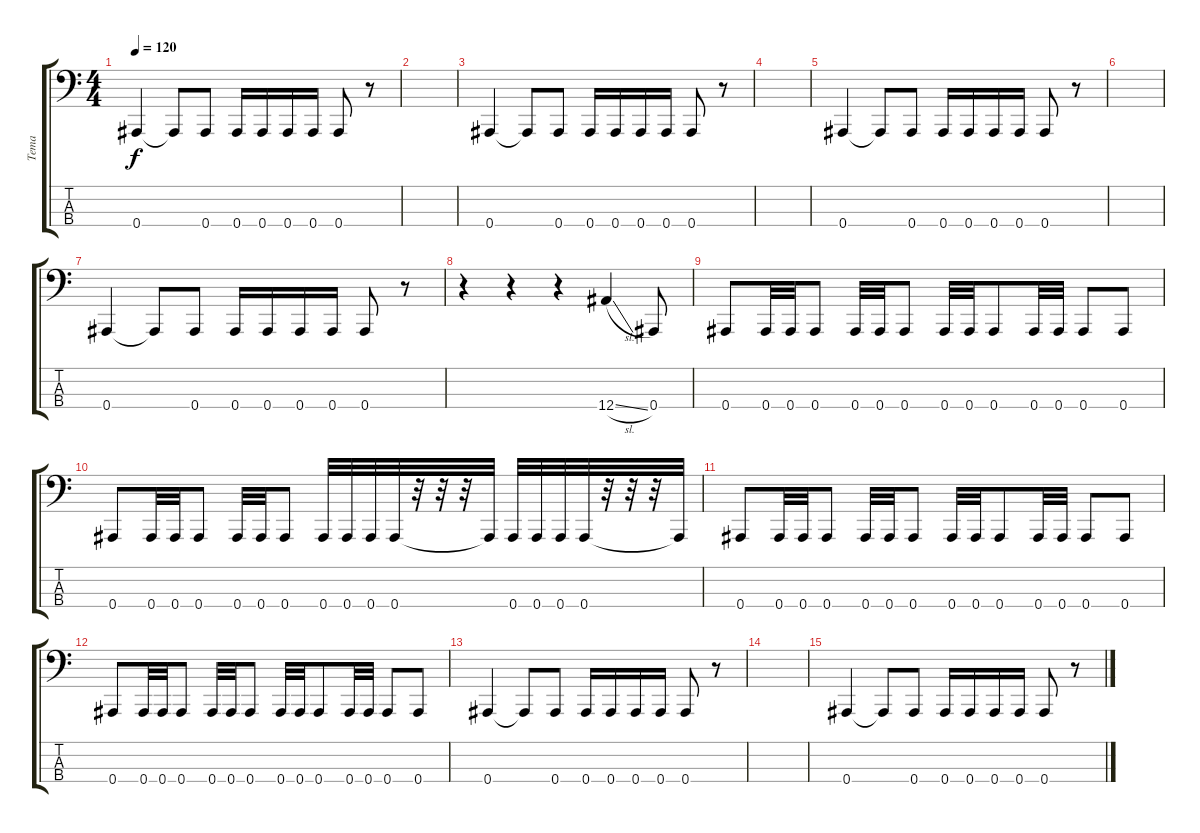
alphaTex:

\track ("Tema" "Tema") {instrument electricbassfinger}
\staff {score tabs}
\tuning (Eb2 Bb1 F1 Bb0) {hide}
\ts (4 4)
\tempo 120
\clef f4
\ks c
0.4.4{dy f} 0.4{t}.8 0.4.8 0.4.16 0.4.16 0.4.16 0.4.16 0.4.8 r.8 |
|
0.4.4 0.4{t}.8 0.4.8 0.4.16 0.4.16 0.4.16 0.4.16 0.4.8 r.8 |
|
0.4.4 0.4{t}.8 0.4.8 0.4.16 0.4.16 0.4.16 0.4.16 0.4.8 r.8 |
|
0.4.4 0.4{t}.8 0.4.8 0.4.16 0.4.16 0.4.16 0.4.16 0.4.8 r.8 |
r.4 r.4 r.4 12.4{sl}.4 0.4.8 |
0.4.8 0.4.32 0.4.32 0.4.8 0.4.32 0.4.32 0.4.8 0.4.32 0.4.32 0.4.8 0.4.32 0.4.32 0.4.8 0.4.8 |
0.4.8 0.4.32 0.4.32 0.4.8 0.4.32 0.4.32 0.4.8 0.4.32 0.4.32 0.4.32 0.4.32 r.32 r.32 r.32 0.4{t}.32 0.4.32 0.4.32 0.4.32 0.4.32 r.32 r.32 r.32 0.4{t}.32 |
0.4.8 0.4.32 0.4.32 0.4.8 0.4.32 0.4.32 0.4.8 0.4.32 0.4.32 0.4.8 0.4.32 0.4.32 0.4.8 0.4.8 |
0.4.8 0.4.32 0.4.32 0.4.8 0.4.32 0.4.32 0.4.8 0.4.32 0.4.32 0.4.8 0.4.32 0.4.32 0.4.8 0.4.8 |
0.4.4 0.4{t}.8 0.4.8 0.4.16 0.4.16 0.4.16 0.4.16 0.4.8 r.8 |
|
0.4.4 0.4{t}.8 0.4.8 0.4.16 0.4.16 0.4.16 0.4.16 0.4.8 r.8
